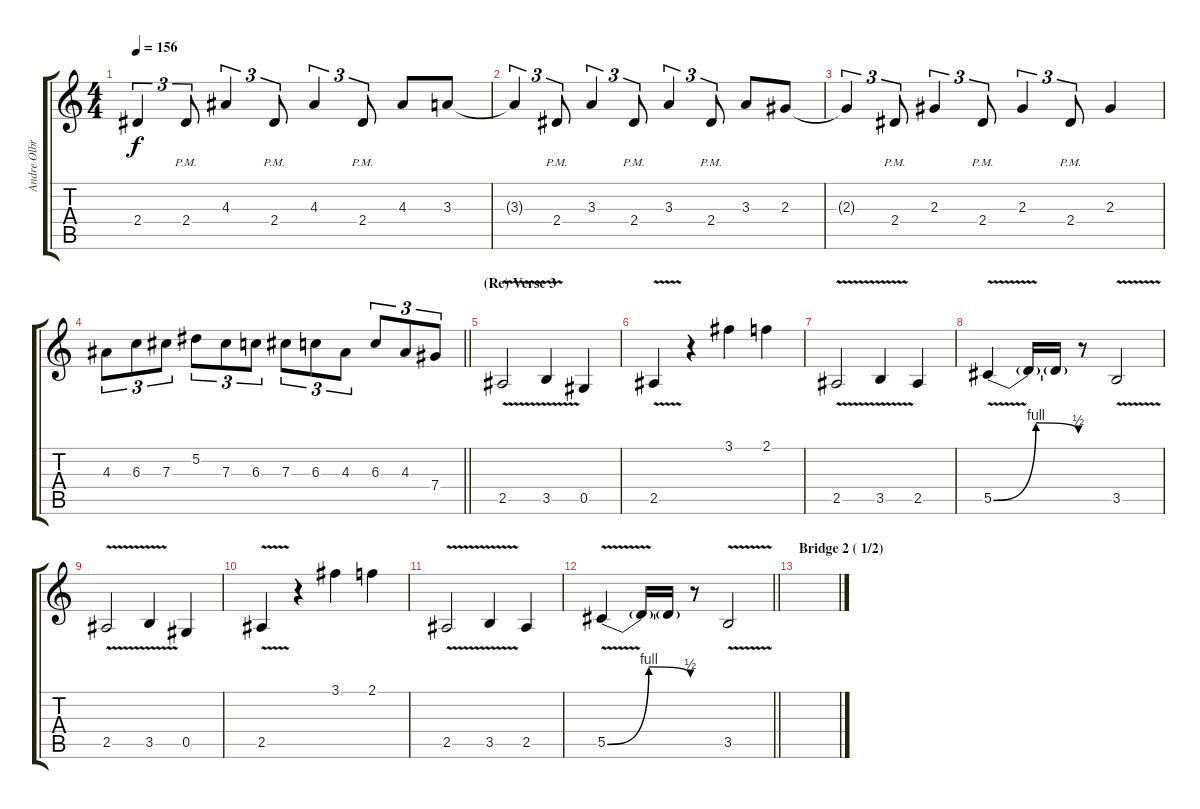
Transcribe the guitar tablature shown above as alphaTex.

\track ("Andre Olbrich" "Andre Olbr") {instrument distortionguitar}
\staff {score tabs}
\tuning (Eb4 Bb3 Gb3 Db3 Ab2 Eb2) {hide}
\ts (4 4)
\tempo 156
\clef g2
\ks c
2.4.4{tu (3 2) dy f} 2.4{pm}.8{tu (3 2)} 4.3.4{tu (3 2)} 2.4{pm}.8{tu (3 2)} 4.3.4{tu (3 2)} 2.4{pm}.8{tu (3 2)} 4.3.8 3.3.8 |
3.3{t}.4{tu (3 2)} 2.4{pm}.8{tu (3 2)} 3.3.4{tu (3 2)} 2.4{pm}.8{tu (3 2)} 3.3.4{tu (3 2)} 2.4{pm}.8{tu (3 2)} 3.3.8 2.3.8 |
2.3{t}.4{tu (3 2)} 2.4{pm}.8{tu (3 2)} 2.3.4{tu (3 2)} 2.4{pm}.8{tu (3 2)} 2.3.4{tu (3 2)} 2.4{pm}.8{tu (3 2)} 2.3.4 |
\barLineRight lightlight
4.3.8{tu (3 2) balance 0} 6.3.8{tu (3 2)} 7.3.8{tu (3 2)} 5.2.8{tu (3 2)} 7.3.8{tu (3 2)} 6.3.8{tu (3 2)} 7.3.8{tu (3 2)} 6.3.8{tu (3 2)} 4.3.8{tu (3 2)} 6.3.8{tu (3 2)} 4.3.8{tu (3 2)} 7.4.8{tu (3 2)} |
\section ("" "(Re) Verse 3")
2.5{v}.2{volume 14 balance 12} 3.5{v}.4 0.5.4 |
2.5{v}.4 r.4 3.1.4 2.1.4 |
2.5{v}.2{volume 12} 3.5{v}.4 2.5.4 |
5.5{be (bendrelease 0 0 30 4 50 4 60 2) v}.4 5.5{t}.16 5.5{t}.16 r.8 3.5{v}.2 |
2.5{v}.2{volume 14} 3.5{v}.4 0.5.4 |
2.5{v}.4 r.4 3.1.4 2.1.4 |
2.5{v}.2{volume 12} 3.5{v}.4 2.5.4 |
\barLineRight lightlight
5.5{be (bendrelease 0 0 30 4 50 4 60 2) v}.4 5.5{t}.16 5.5{t}.16 r.8 3.5{v}.2 |
\section ("" "Bridge 2 ( 1/2)")
